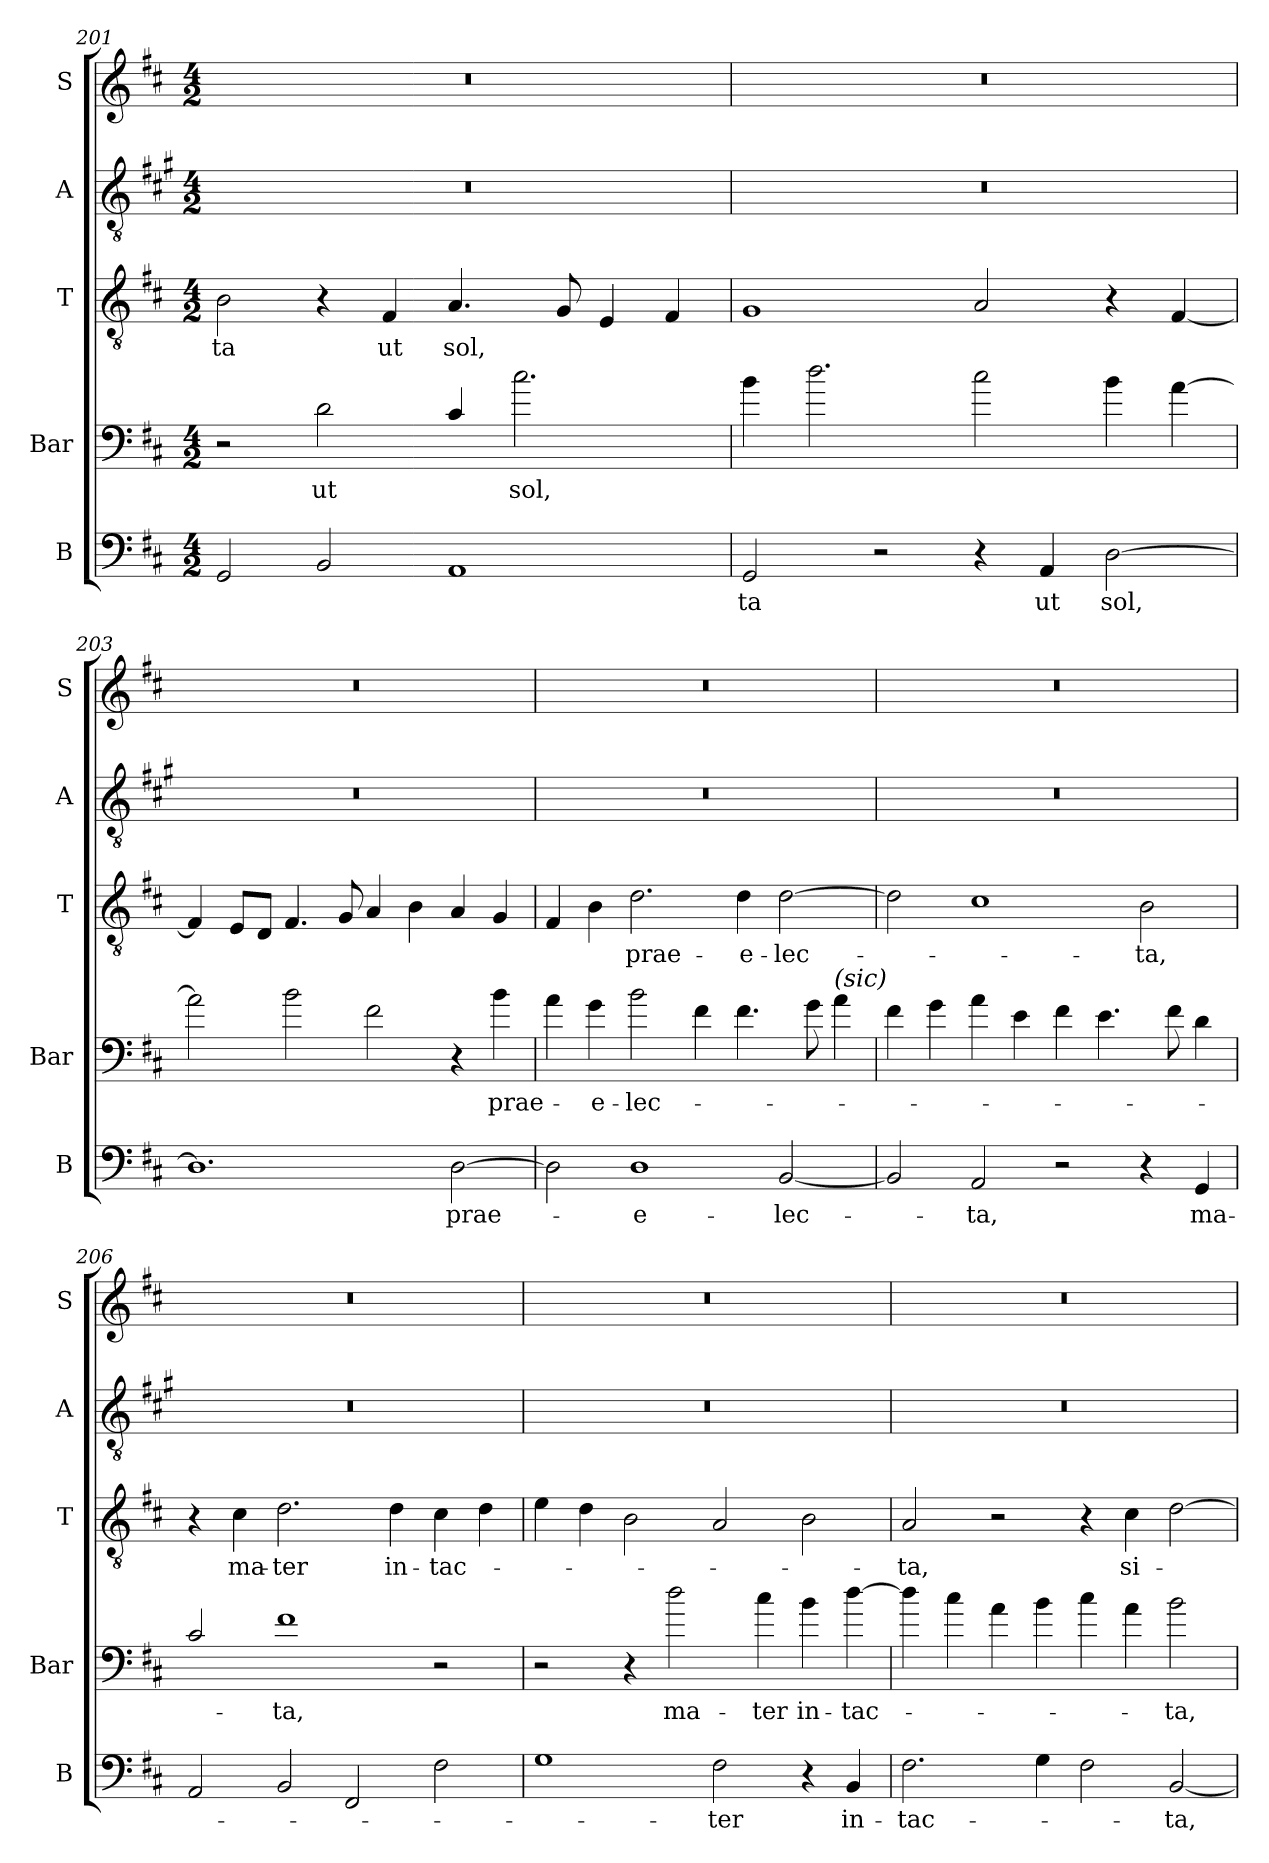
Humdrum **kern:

**kern	**text	**kern	**text	**kern	**text	**kern	**kern
*part5	*part5	*part4	*part4	*part3	*part3	*part2	*part1
*staff5	*staff5	*staff4	*staff4	*staff3	*staff3	*staff2	*staff1
*I"B	*	*I"Bar	*	*I"T	*	*I"A	*I"S
*I'B	*	*I'Bar	*	*I'T	*	*I'A	*I'S
!!LO:LB:g=z
*clefF4	*	*clefF4	*	*clefGv2	*	*clefGv2	*clefG2
*	*	*ITrd8c14	*	*	*	*ITrd4c7	*
*k[f#c#]	*	*k[f#c#]	*	*k[f#c#]	*	*k[f#c#]	*k[f#c#]
*M4/2	*	*M4/2	*	*M4/2	*	*M4/2	*M4/2
=201	=201	=201	=201	=201	=201	=201	=201
!	!	!	!	!	!LO:LY:b	!	!
2GG/	.	2r	.	2B\	-ta	0r	0r
!	!	!	!LO:LY:b	!	!	!	!
2BB/	.	2D\	ut	4r	.	.	.
!	!	!	!	!	!LO:LY:b	!	!
.	.	.	.	4F#/	ut	.	.
!	!	!	!	!	!LO:LY:b	!	!
1AA	.	4C#/	.	4.A/	sol,	.	.
!	!	!	!LO:LY:b	!	!	!	!
.	.	2.c#\	sol,	.	.	.	.
.	.	.	.	8G/	.	.	.
.	.	.	.	4E/	.	.	.
.	.	.	.	4F#/	.	.	.
=202	=202	=202	=202	=202	=202	=202	=202
!	!LO:LY:b	!	!	!	!	!	!
2GG/	-ta	4B\	.	1G	.	0r	0r
.	.	2.d\	.	.	.	.	.
2r	.	.	.	.	.	.	.
4r	.	2c#\	.	2A/	.	.	.
!	!LO:LY:b	!	!	!	!	!	!
4AA/	ut	.	.	.	.	.	.
!	!LO:LY:b	!	!	!	!	!	!
[2D\	sol,	4B\	.	4r	.	.	.
.	.	[4A\	.	[4F#/	.	.	.
=203	=203	=203	=203	=203	=203	=203	=203
1.D]	.	2A\]	.	4F#/]	.	0r	0r
.	.	.	.	8E/L	.	.	.
.	.	.	.	8D/J	.	.	.
.	.	2B\	.	4.F#/	.	.	.
.	.	.	.	8G/	.	.	.
.	.	2F#\	.	4A/	.	.	.
.	.	.	.	4B\	.	.	.
!	!LO:LY:b	!	!	!	!	!	!
[2D\	prae-	4r	.	4A/	.	.	.
!	!	!	!LO:LY:b	!	!	!	!
.	.	4B\	prae-	4G/	.	.	.
=204	=204	=204	=204	=204	=204	=204	=204
2D\]	.	4A\	.	4F#/	.	0r	0r
!	!	!	!LO:LY:b	!	!	!	!
.	.	4G\	-e-	4B\	.	.	.
!	!LO:LY:b	!	!LO:LY:b	!	!LO:LY:b	!	!
1D	-e-	2B\	-lec-	2.d\	prae-	.	.
.	.	4F#\	.	.	.	.	.
!	!	!	!	!	!LO:LY:b	!	!
.	.	4.F#\	.	4d\	-e-	.	.
!	!LO:LY:b	!	!	!	!LO:LY:b	!	!
[2BB/	-lec-	.	.	[2d\	-lec-	.	.
.	.	8G\	.	.	.	.	.
!	!	!LO:TX:a:i:t=(sic)	!	!	!	!	!
.	.	4A\	.	.	.	.	.
!!LO:PB:g=z
=205	=205	=205	=205	=205	=205	=205	=205
2BB/]	.	4F#\	.	2d\]	.	0r	0r
.	.	4G\	.	.	.	.	.
!	!LO:LY:b	!	!	!	!	!	!
2AA/	-ta,	4A\	.	1c#	.	.	.
.	.	4E\	.	.	.	.	.
2r	.	4F#\	.	.	.	.	.
.	.	4.E\	.	.	.	.	.
!	!	!	!	!	!LO:LY:b	!	!
4r	.	.	.	2B\	-ta,	.	.
.	.	8F#\	.	.	.	.	.
!	!LO:LY:b	!	!	!	!	!	!
4GG/	ma-	4D\	.	.	.	.	.
=206	=206	=206	=206	=206	=206	=206	=206
2AA/	.	2C#/	.	4r	.	0r	0r
!	!	!	!	!	!LO:LY:b	!	!
.	.	.	.	4c#\	ma-	.	.
!	!	!	!LO:LY:b	!	!LO:LY:b	!	!
2BB/	.	1F#	-ta,	2.d\	-ter	.	.
2FF#/	.	.	.	.	.	.	.
!	!	!	!	!	!LO:LY:b	!	!
.	.	.	.	4d\	in-	.	.
!	!	!	!	!	!LO:LY:b	!	!
2F#\	.	2r	.	4c#\	-tac-	.	.
.	.	.	.	4d\	.	.	.
=207	=207	=207	=207	=207	=207	=207	=207
1G	.	2r	.	4e\	.	0r	0r
.	.	.	.	4d\	.	.	.
.	.	4r	.	2B\	.	.	.
!	!	!	!LO:LY:b	!	!	!	!
.	.	2d\	ma-	.	.	.	.
!	!LO:LY:b	!	!	!	!	!	!
2F#\	-ter	.	.	2A/	.	.	.
!	!	!	!LO:LY:b	!	!	!	!
.	.	4c#\	-ter	.	.	.	.
!	!	!	!LO:LY:b	!	!	!	!
4r	.	4B\	in-	2B\	.	.	.
!	!LO:LY:b	!	!LO:LY:b	!	!	!	!
4BB/	in-	[4d\	-tac-	.	.	.	.
=208	=208	=208	=208	=208	=208	=208	=208
!	!LO:LY:b	!	!	!	!LO:LY:b	!	!
2.F#\	-tac-	4d\]	.	2A/	-ta,	0r	0r
.	.	4c#\	.	.	.	.	.
.	.	4A\	.	2r	.	.	.
4G\	.	4B\	.	.	.	.	.
2F#\	.	4c#\	.	4r	.	.	.
!	!	!	!	!	!LO:LY:b	!	!
.	.	4A\	.	4c#\	si-	.	.
!	!LO:LY:b	!	!LO:LY:b	!	!	!	!
[2BB/	-ta,	2B\	-ta,	[2d\	.	.	.
=	=	=	=	=	=	=	=
*-	*-	*-	*-	*-	*-	*-	*-
